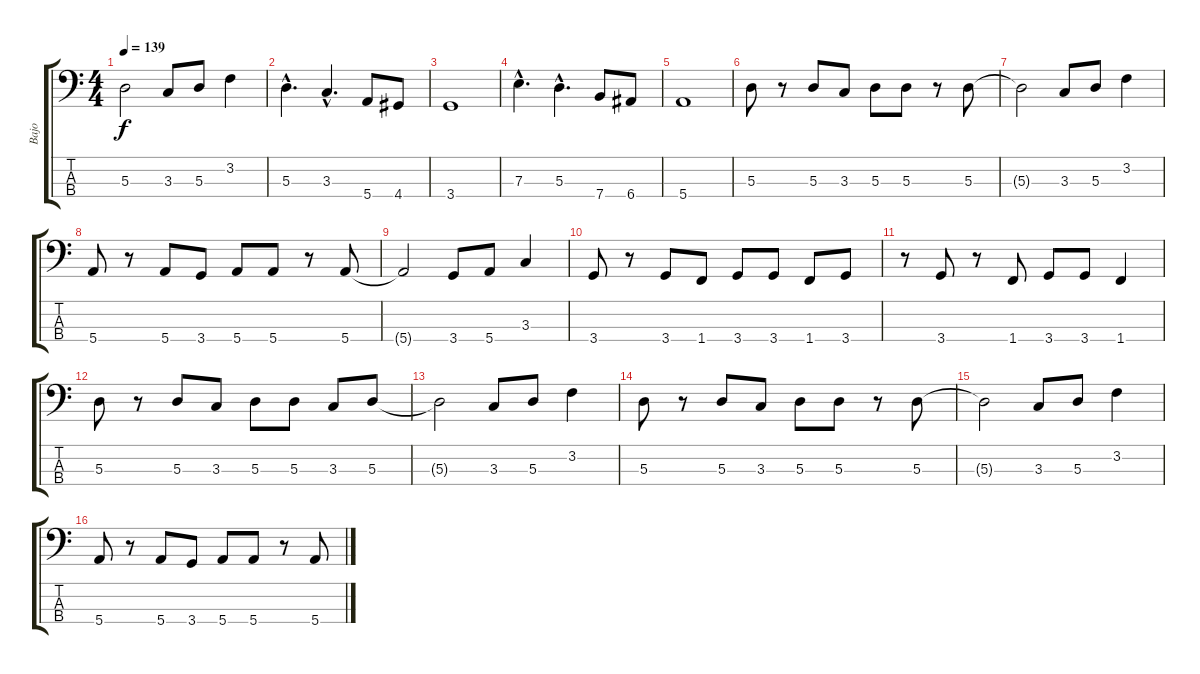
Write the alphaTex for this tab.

\track ("Bajo" "Bajo") {instrument acousticbass}
\staff {score tabs}
\tuning (G2 D2 A1 E1) {hide}
\ts (4 4)
\tempo 139
\clef f4
\ks c
5.3{t}.2{dy f} 3.3.8 5.3.8 3.2.4 |
5.3{hac}.4{d} 3.3{hac}.4{d} 5.4.8 4.4.8 |
3.4.1 |
7.3{hac}.4{d} 5.3{hac}.4{d} 7.4.8 6.4.8 |
5.4.1 |
5.3.8 r.8 5.3.8 3.3.8 5.3.8 5.3.8 r.8 5.3.8 |
5.3{t}.2 3.3.8 5.3.8 3.2.4 |
5.4.8 r.8 5.4.8 3.4.8 5.4.8 5.4.8 r.8 5.4.8 |
5.4{t}.2 3.4.8 5.4.8 3.3.4 |
3.4.8 r.8 3.4.8 1.4.8 3.4.8 3.4.8 1.4.8 3.4.8 |
r.8 3.4.8 r.8 1.4.8 3.4.8 3.4.8 1.4.4 |
5.3.8 r.8 5.3.8 3.3.8 5.3.8 5.3.8 3.3.8 5.3.8 |
5.3{t}.2 3.3.8 5.3.8 3.2.4 |
5.3.8 r.8 5.3.8 3.3.8 5.3.8 5.3.8 r.8 5.3.8 |
5.3{t}.2 3.3.8 5.3.8 3.2.4 |
5.4.8 r.8 5.4.8 3.4.8 5.4.8 5.4.8 r.8 5.4.8
